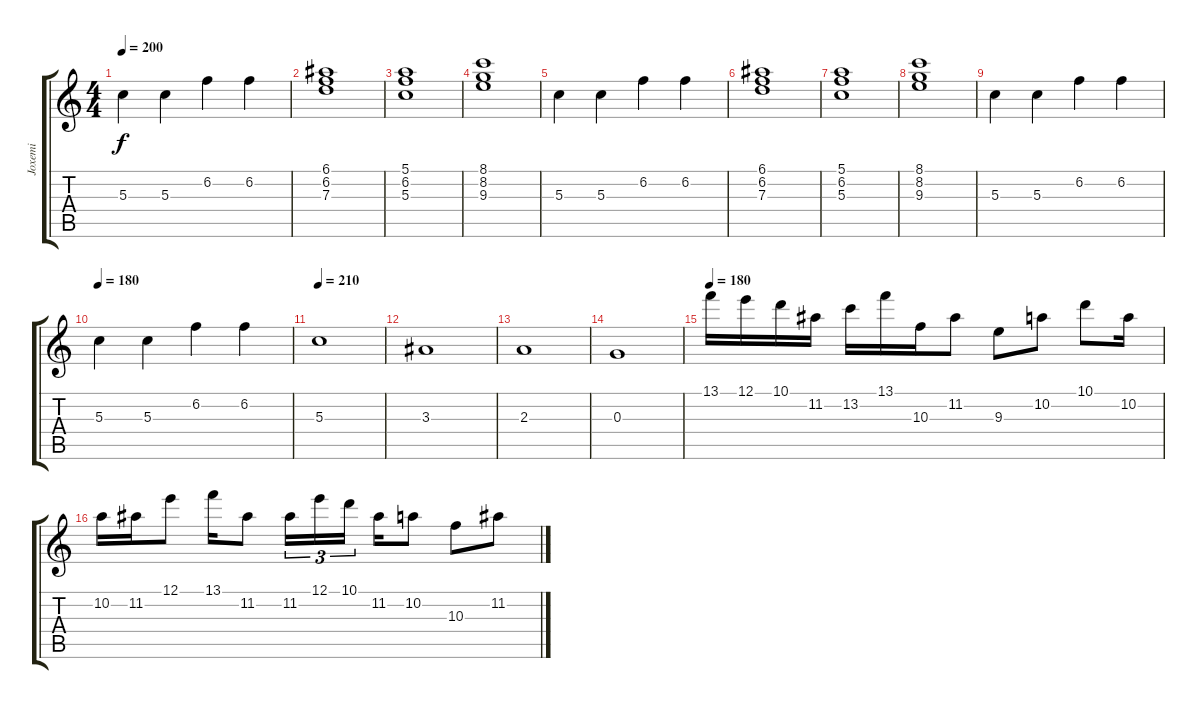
\track ("Joxemi" "Joxemi") {instrument electricguitarjazz}
\staff {score tabs}
\tuning (E4 B3 G3 D3 A2 E2) {hide}
\ts (4 4)
\tempo 200
\clef g2
\ks c
5.3.4{dy f instrument distortionguitar} 5.3.4 6.2.4 6.2.4 |
(6.1 6.2 7.3).1{instrument distortionguitar} |
(5.1 6.2 5.3).1{instrument distortionguitar} |
(8.1 8.2 9.3).1{instrument distortionguitar} |
5.3.4{instrument distortionguitar} 5.3.4 6.2.4 6.2.4 |
(6.1 6.2 7.3).1{instrument distortionguitar} |
(5.1 6.2 5.3).1{instrument distortionguitar} |
(8.1 8.2 9.3).1{instrument distortionguitar} |
5.3.4{instrument distortionguitar} 5.3.4 6.2.4 6.2.4 |
\tempo 180
5.3.4{instrument distortionguitar} 5.3.4 6.2.4 6.2.4 |
\tempo 210
5.3.1{instrument distortionguitar} |
3.3.1 |
2.3.1 |
0.3.1 |
\tempo 180
13.1.16{volume 12 instrument distortionguitar} 12.1.16 10.1.16 11.2.16 13.2.16 13.1.16 10.3.16 11.2.8 9.3.8 10.2.8 10.1.8 10.2.16 |
10.2.16 11.2.16 12.1.8 13.1.16 11.2.8 11.2.16{tu (3 2)} 12.1.16{tu (3 2)} 10.1.16{tu (3 2) beam splitsecondary} 11.2.16 10.2.8 10.3.8 11.2.8
